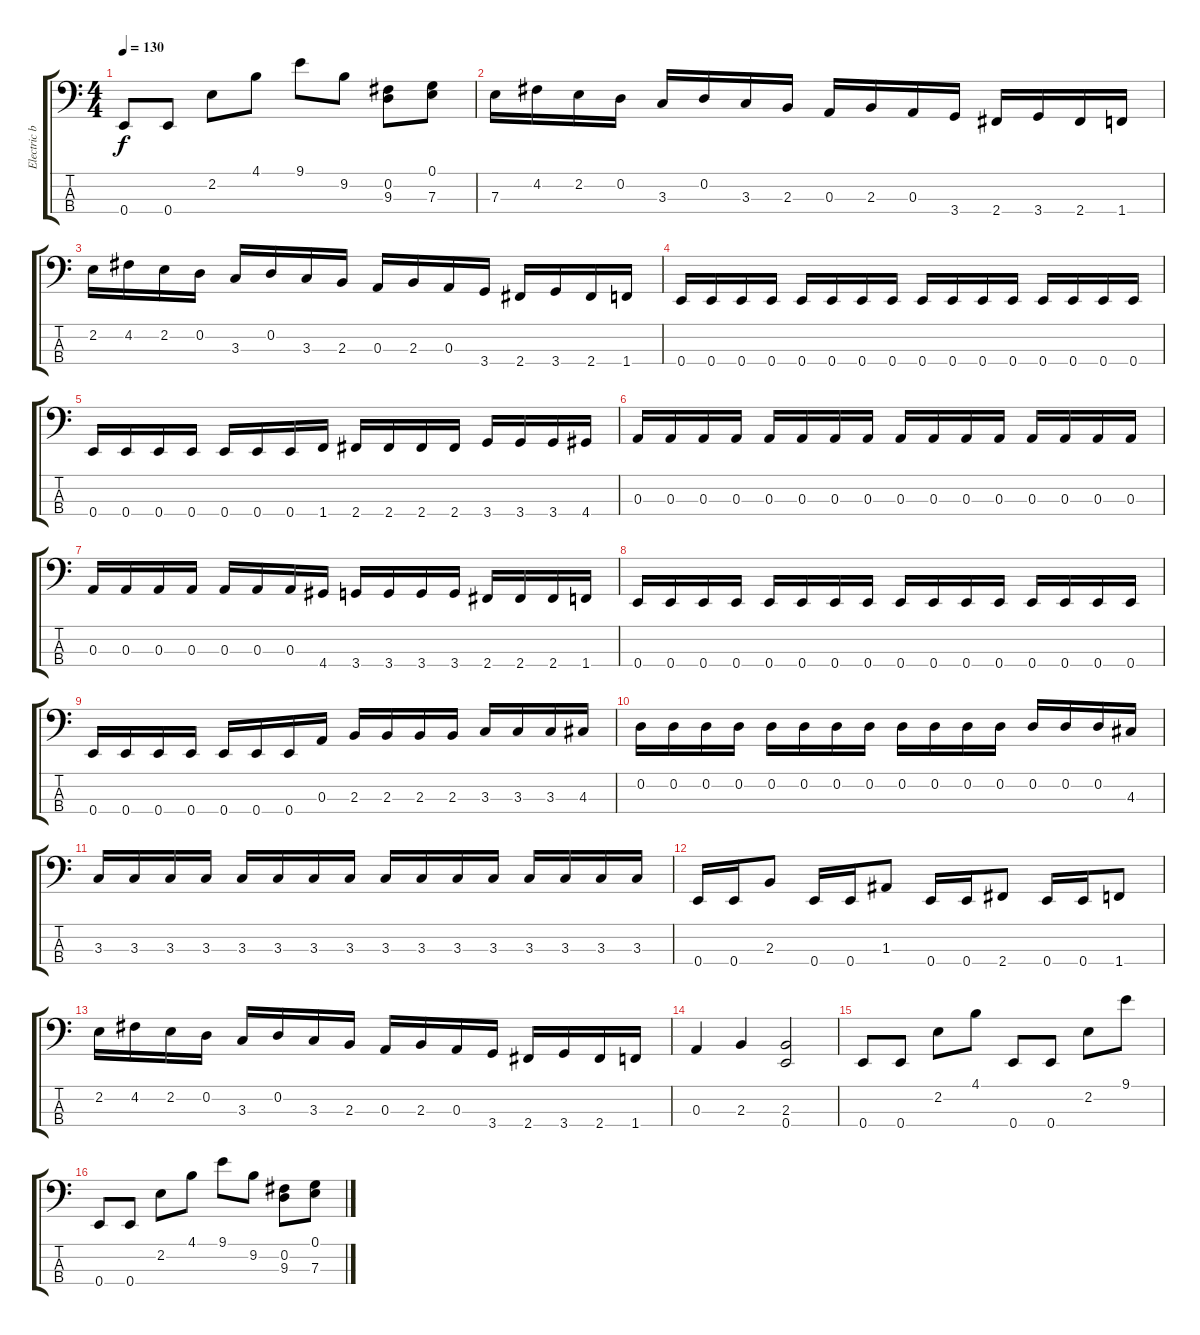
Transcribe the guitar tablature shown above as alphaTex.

\track ("Electric bass" "Electric b") {instrument electricbassfinger}
\staff {score tabs}
\tuning (G2 D2 A1 E1) {hide}
\ts (4 4)
\tempo 130
\clef f4
\ks c
0.4.8{dy f} 0.4.8 2.2.8 4.1.8 9.1.8 9.2.8 (0.2 9.3).8 (0.1 7.3).8 |
7.3.16 4.2.16 2.2.16 0.2.16 3.3.16 0.2.16 3.3.16 2.3.16 0.3.16 2.3.16 0.3.16 3.4.16 2.4.16 3.4.16 2.4.16 1.4.16 |
2.2.16 4.2.16 2.2.16 0.2.16 3.3.16 0.2.16 3.3.16 2.3.16 0.3.16 2.3.16 0.3.16 3.4.16 2.4.16 3.4.16 2.4.16 1.4.16 |
0.4.16 0.4.16 0.4.16 0.4.16 0.4.16 0.4.16 0.4.16 0.4.16 0.4.16 0.4.16 0.4.16 0.4.16 0.4.16 0.4.16 0.4.16 0.4.16 |
0.4.16 0.4.16 0.4.16 0.4.16 0.4.16 0.4.16 0.4.16 1.4.16 2.4.16 2.4.16 2.4.16 2.4.16 3.4.16 3.4.16 3.4.16 4.4.16 |
0.3.16 0.3.16 0.3.16 0.3.16 0.3.16 0.3.16 0.3.16 0.3.16 0.3.16 0.3.16 0.3.16 0.3.16 0.3.16 0.3.16 0.3.16 0.3.16 |
0.3.16 0.3.16 0.3.16 0.3.16 0.3.16 0.3.16 0.3.16 4.4.16 3.4.16 3.4.16 3.4.16 3.4.16 2.4.16 2.4.16 2.4.16 1.4.16 |
0.4.16 0.4.16 0.4.16 0.4.16 0.4.16 0.4.16 0.4.16 0.4.16 0.4.16 0.4.16 0.4.16 0.4.16 0.4.16 0.4.16 0.4.16 0.4.16 |
0.4.16 0.4.16 0.4.16 0.4.16 0.4.16 0.4.16 0.4.16 0.3.16 2.3.16 2.3.16 2.3.16 2.3.16 3.3.16 3.3.16 3.3.16 4.3.16 |
0.2.16 0.2.16 0.2.16 0.2.16 0.2.16 0.2.16 0.2.16 0.2.16 0.2.16 0.2.16 0.2.16 0.2.16 0.2.16 0.2.16 0.2.16 4.3.16 |
3.3.16 3.3.16 3.3.16 3.3.16 3.3.16 3.3.16 3.3.16 3.3.16 3.3.16 3.3.16 3.3.16 3.3.16 3.3.16 3.3.16 3.3.16 3.3.16 |
0.4.16 0.4.16 2.3.8 0.4.16 0.4.16 1.3.8 0.4.16 0.4.16 2.4.8 0.4.16 0.4.16 1.4.8 |
2.2.16 4.2.16 2.2.16 0.2.16 3.3.16 0.2.16 3.3.16 2.3.16 0.3.16 2.3.16 0.3.16 3.4.16 2.4.16 3.4.16 2.4.16 1.4.16 |
0.3.4 2.3.4 (2.3 0.4).2 |
0.4.8 0.4.8 2.2.8 4.1.8 0.4.8 0.4.8 2.2.8 9.1.8 |
0.4.8 0.4.8 2.2.8 4.1.8 9.1.8 9.2.8 (0.2 9.3).8 (0.1 7.3).8
